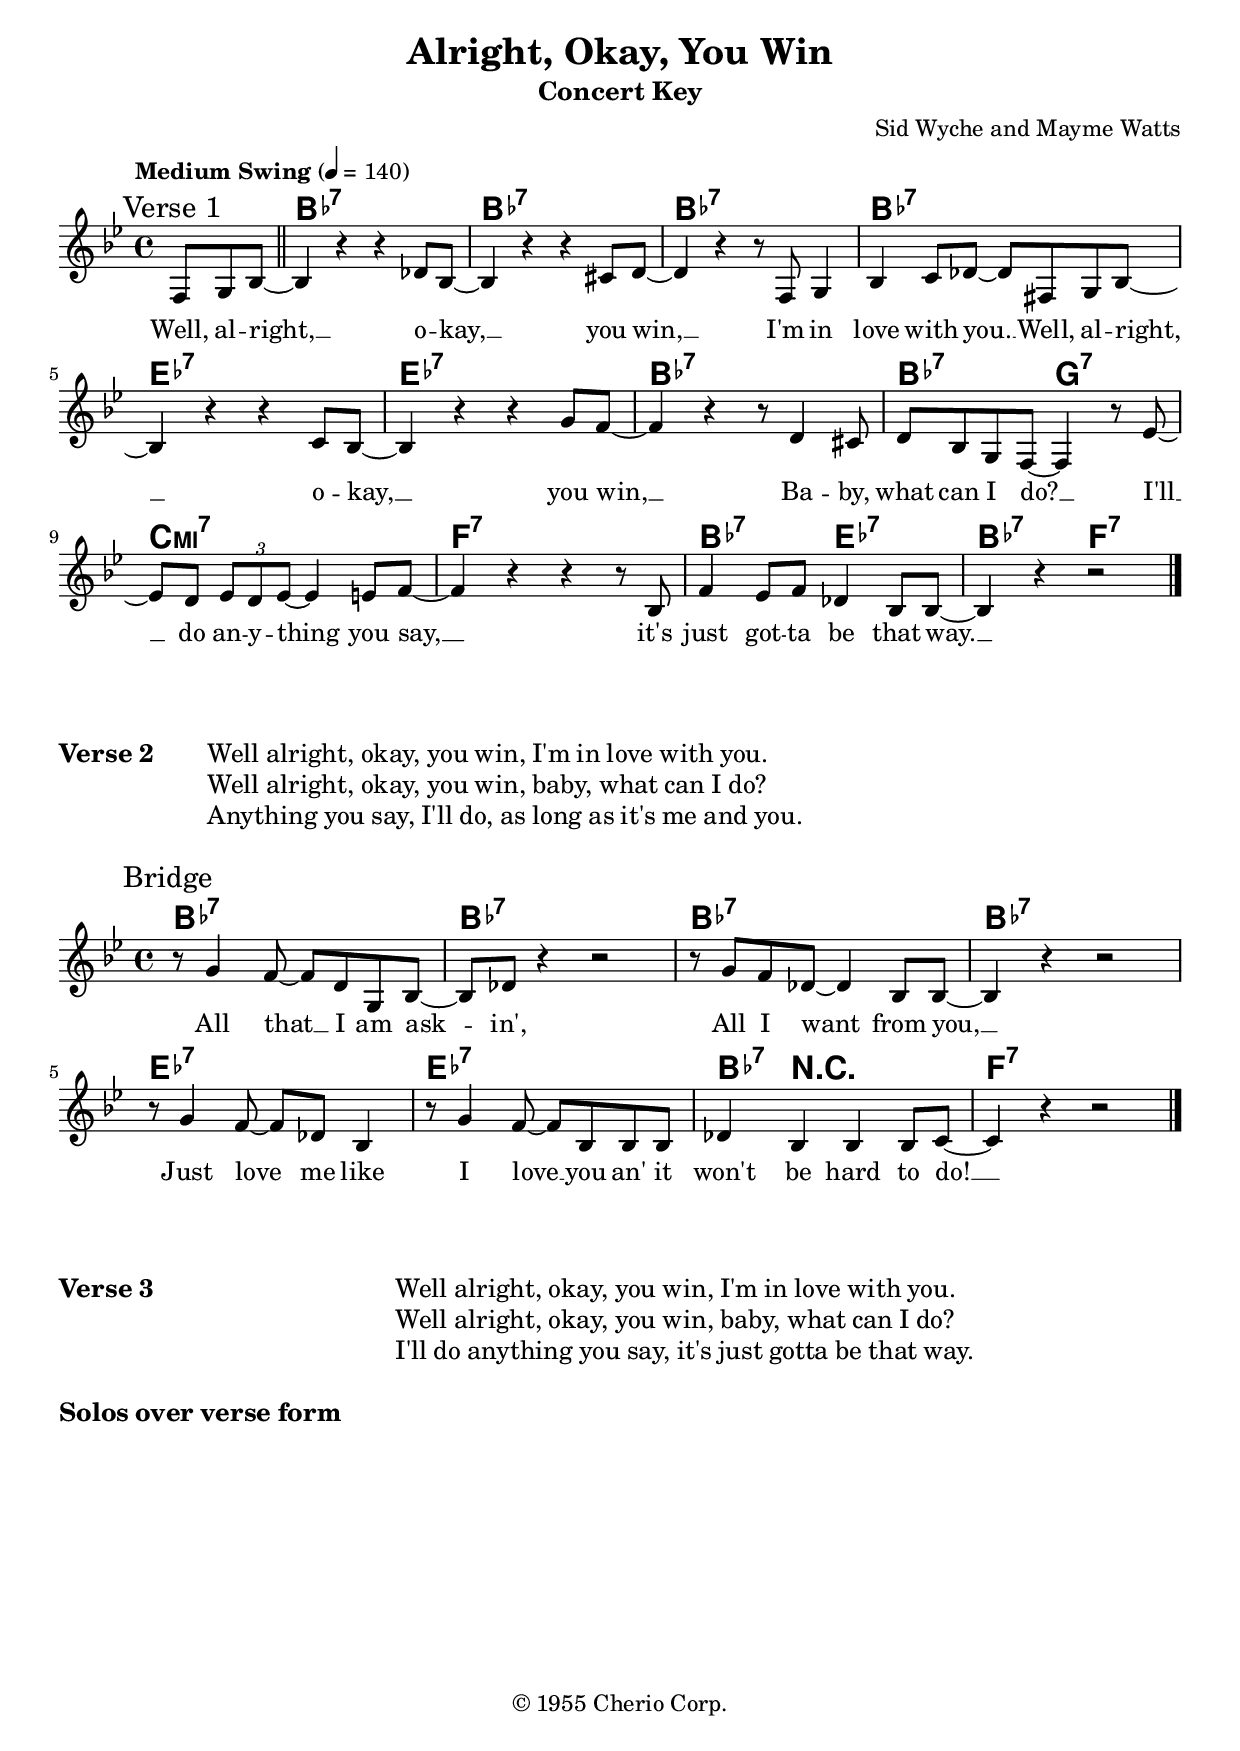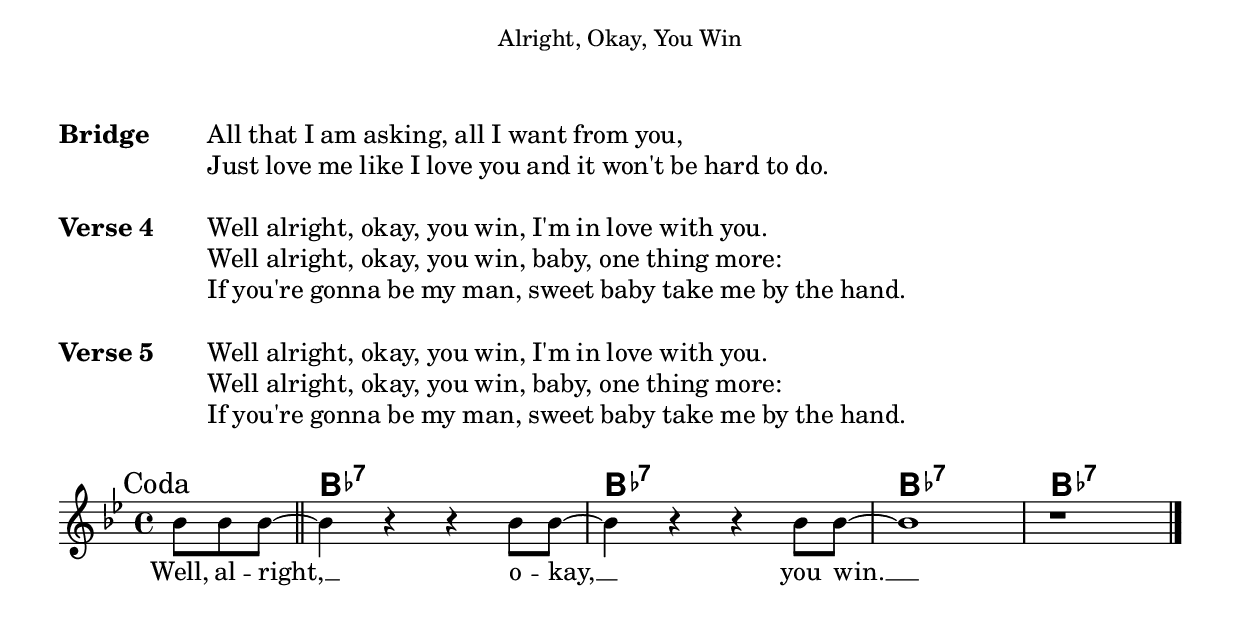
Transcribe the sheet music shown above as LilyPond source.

\version "2.24.0"

\include "english.ly"

instrument = "Concert Key"
whatKey = bf,,
whatClef = "treble"

%% -*- Mode: LilyPond -*-

\include "lead-sheets.ily"

\header {
  title = "Alright, Okay, You Win"
  subtitle = \instrument
  poet = ""
  composer = "Sid Wyche and Mayme Watts"
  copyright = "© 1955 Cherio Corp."
}

refrainLyrics = \lyricmode {
  Well, al -- right, __ o -- kay, __ you win, __
  I'm in love with you. __
  Well, al -- right, __ o -- kay, __ you win, __
  Ba -- by, what can I do? __
  I'll __ do an -- y -- thing you say, __
  it's just got -- ta be that way. __
}

refrainChords = \chordmode {
  s4.
  
  ef1:7 ef1:7 ef1:7 ef1:7
  af1:7 af1:7 ef1:7 ef2:7 c2:7
  f1:m7 bf1:7 ef2:7 af2:7
  
  ef2:7 bf2:7
}

refrainKey = ef

refrainMelody = \relative f' {
  \time 4/4
  \key \refrainKey \major
  \clef \whatClef
  \tempo "Medium Swing" 4 = 140
  
  \mark \markup{ "Verse 1" }

  \partial 4. bf8 c8 ef8~ |
  \bar "||"

  ef4 r4 r4 gf8 ef8~ | ef4 r4 r4 fs8 g8~ | g4 r4 r8 bf,8 c4 |
  \bar "|"
  ef4 f8 gf8~ gf8 b,8 c8 ef8~ |
  \break
  ef4 r4 r4 f8 ef8~ | ef4 r4 r4 c'8 bf8~ | bf4 r4 r8 g4 fs8 | g8 ef8 c8 bf8~ bf4 r8 af'8~ |
  \break
  af8 g8 \tuplet 3/2 { af8 g8 af8~ } af4 a8 bf8~ |
  bf4 r4 r4 r8 ef,8 | bf'4 af8 bf8 gf4 ef8 ef8~ |    
  ef4 r4 r2 |
  
  \bar "|."
}

bridgeLyrics = \lyricmode {
  All that __ I am ask -- in',
  All I want from you, __
  Just love me like I love __ you
  an' it won't be hard to do! __
}

bridgeChords = \chordmode {
  ef1:7 ef1:7 ef1:7 ef1:7
  af1:7 af1:7 ef4:7 r2. bf1:7
}

bridgeKey = ef

bridgeMelody = \relative f''' {
  \time 4/4
  \key \bridgeKey \major
  \clef \whatClef

  \mark \markup{ "Bridge" }
  
  r8 c4 bf8~ bf8 g8 c,8 ef8~ | ef8 gf8 r4 r2 | r8 c8 bf8 gf8~ gf4 ef8 ef8~ | ef4 r4 r2 |
  \break
  r8 c'4 bf8~ bf8 gf8 ef4 | r8 c'4 bf8~ bf8 ef,8 ef8 ef8 | gf4 ef4 ef4 ef8 f8~ | f4 r4 r2 |
  
  \bar "|."
}

codaLyrics = \lyricmode {
  Well, al -- right, __ o -- kay, __ you win. __
}

codaChords = \chordmode {
  s4.
  
  ef1:7 ef1:7 ef1:7 ef1:7
}

codaKey = ef

codaMelody = \relative f''' {
  \time 4/4
  \key \codaKey \major
  \clef \whatClef
  
  \mark \markup{ "Coda" }

  \partial 4. ef8 ef8 ef8~ |
  \bar "||"

  ef4 r4 r4 ef8 ef8~ | ef4 r4 r4 ef8 ef8~ | ef1 | r1 |
  \bar "|."
}

\include "paper.ily"

\include "refrain.ily"


\markup {
  \column 
  \bold
  {
   \vspace #2
   \line { \large { Verse 2 } }
   }
  \column
  {
    \hspace #4
    }
  \column 
  {
   \vspace #2
   \line { \large { Well alright, okay, you win, I'm in love with you. } }
   \line { \large { Well alright, okay, you win, baby, what can I do? } }
   \line { \large { Anything you say, I'll do, as long as it's me and you. } }
   \vspace #1
   }
}

%% -*- Mode: LilyPond -*-

\score {
  <<
    { \context ChordNames 
      {
      \override ChordName.font-size = #+3
      \override ChordName.font-series = #'bold
      \set chordChanges = ##f
     \transpose \bridgeKey \whatKey {
       \bridgeChords
	}
      }
      }
    \new Staff {
      \context Voice = "voiceMelody" { 
	\noDoubleAccidentalMusic \transpose \bridgeKey \whatKey {
	  \bridgeMelody
	  }
	}
    }
    \new Lyrics \lyricsto "voiceMelody"
    {
      \bridgeLyrics
    }
  >>
  \layout { ragged-bottom = ##t ragged-right = ##f }
}


\markup {
  \column 
  \bold
  {
   \vspace #2
   \line { \large { Verse 3 } }
    \vspace #3
   \line { \large { Solos over verse form } }
   }
  \column
  {
    \hspace #4
    }
  \column 
  {
   \vspace #2
   \line { \large { Well alright, okay, you win, I'm in love with you. } }
   \line { \large { Well alright, okay, you win, baby, what can I do? } }
   \line { \large { I'll do anything you say, it's just gotta be that way. } }
   }
}

\pageBreak

\markup {
  \column 
  \bold
  {
   \vspace #2
   \line { \large { Bridge } }
   \vspace #2
   \line { \large { Verse 4 } }
   \vspace #3
   \line { \large { Verse 5 } }
   }
  \column
  {
    \hspace #4
    }
  \column 
  {
   \vspace #2
   \line { \large { All that I am asking, all I want from you, } }
   \line { \large { Just love me like I love you and it won't be hard to do. } }
   \vspace #1
   \line { \large { Well alright, okay, you win, I'm in love with you. } }
   \line { \large { Well alright, okay, you win, baby, one thing more: } }
   \line { \large { If you're gonna be my man, sweet baby take me by the hand. } }
   \vspace #1
   \line { \large { Well alright, okay, you win, I'm in love with you. } }
   \line { \large { Well alright, okay, you win, baby, one thing more: } }
   \line { \large { If you're gonna be my man, sweet baby take me by the hand. } }
   \vspace #1
   }
}

\include "coda.ily"

